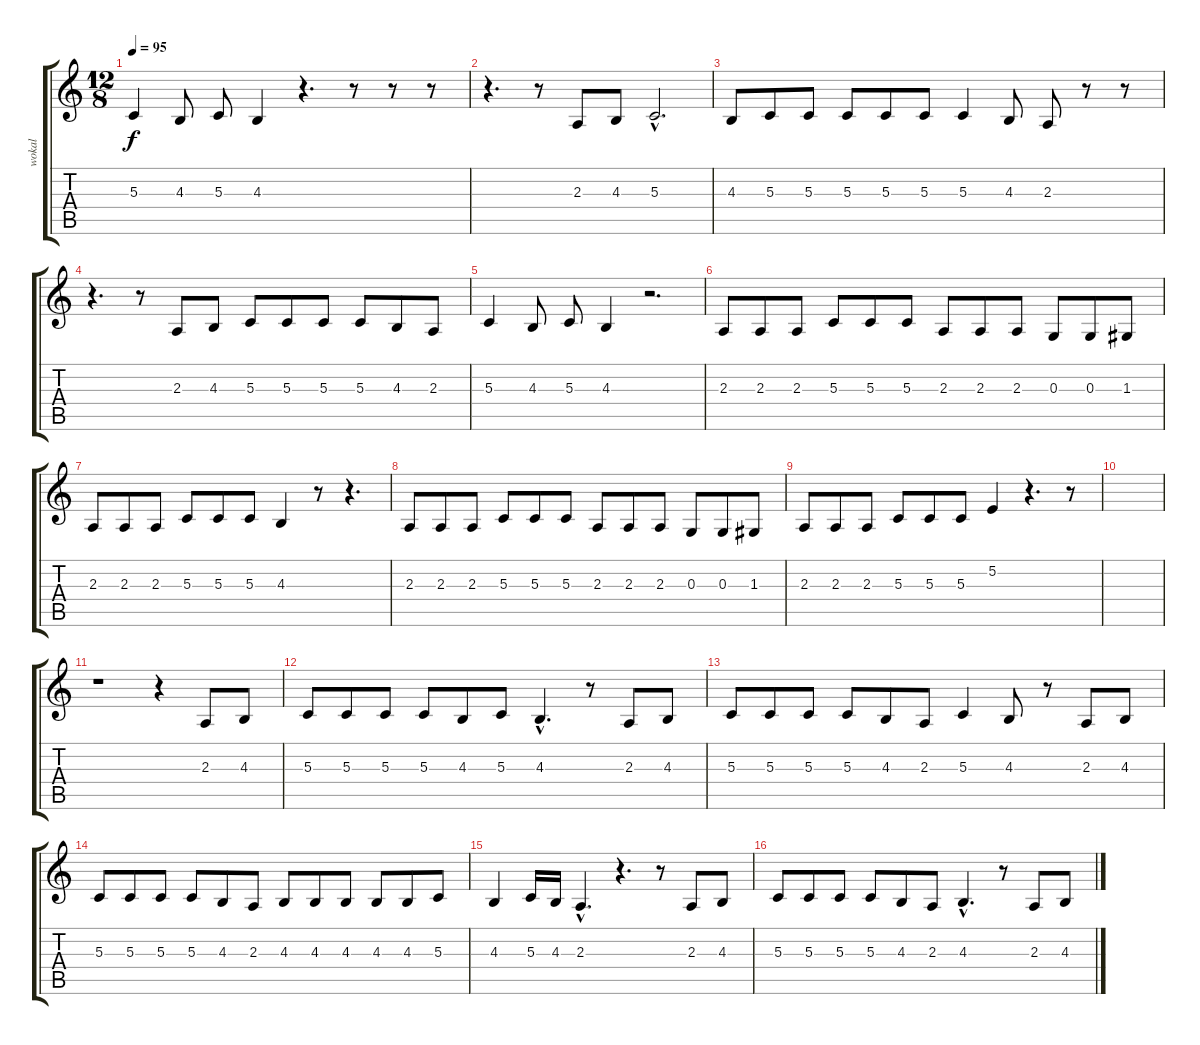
\track ("wokal" "wokal") {instrument rockorgan}
\staff {score tabs}
\tuning (E4 B3 G3 D3 A2 E2) {hide}
\ts (12 8)
\tempo 95
\clef g2
\ks c
5.3.4{dy f} 4.3.8 5.3.8 4.3.4 r.4{d} r.8 r.8 r.8 |
r.4{d} r.8 2.3.8 4.3.8 5.3{hac}.2{d} |
4.3.8 5.3.8 5.3.8 5.3.8 5.3.8 5.3.8 5.3.4 4.3.8 2.3.8 r.8 r.8 |
r.4{d} r.8 2.3.8 4.3.8 5.3.8 5.3.8 5.3.8 5.3.8 4.3.8 2.3.8 |
5.3.4 4.3.8 5.3.8 4.3.4 r.2{d} |
2.3.8 2.3.8 2.3.8 5.3.8 5.3.8 5.3.8 2.3.8 2.3.8 2.3.8 0.3.8 0.3.8 1.3.8 |
2.3.8 2.3.8 2.3.8 5.3.8 5.3.8 5.3.8 4.3.4 r.8 r.4{d} |
2.3.8 2.3.8 2.3.8 5.3.8 5.3.8 5.3.8 2.3.8 2.3.8 2.3.8 0.3.8 0.3.8 1.3.8 |
2.3.8 2.3.8 2.3.8 5.3.8 5.3.8 5.3.8 5.2.4 r.4{d} r.8 |
|
r.1 r.4 2.3.8 4.3.8 |
5.3.8 5.3.8 5.3.8 5.3.8 4.3.8 5.3.8 4.3{hac}.4{d} r.8 2.3.8 4.3.8 |
5.3.8 5.3.8 5.3.8 5.3.8 4.3.8 2.3.8 5.3.4 4.3.8 r.8 2.3.8 4.3.8 |
5.3.8 5.3.8 5.3.8 5.3.8 4.3.8 2.3.8 4.3.8 4.3.8 4.3.8 4.3.8 4.3.8 5.3.8 |
4.3.4 5.3.16 4.3.16 2.3{hac}.4{d} r.4{d} r.8 2.3.8 4.3.8 |
5.3.8 5.3.8 5.3.8 5.3.8 4.3.8 2.3.8 4.3{hac}.4{d} r.8 2.3.8 4.3.8
